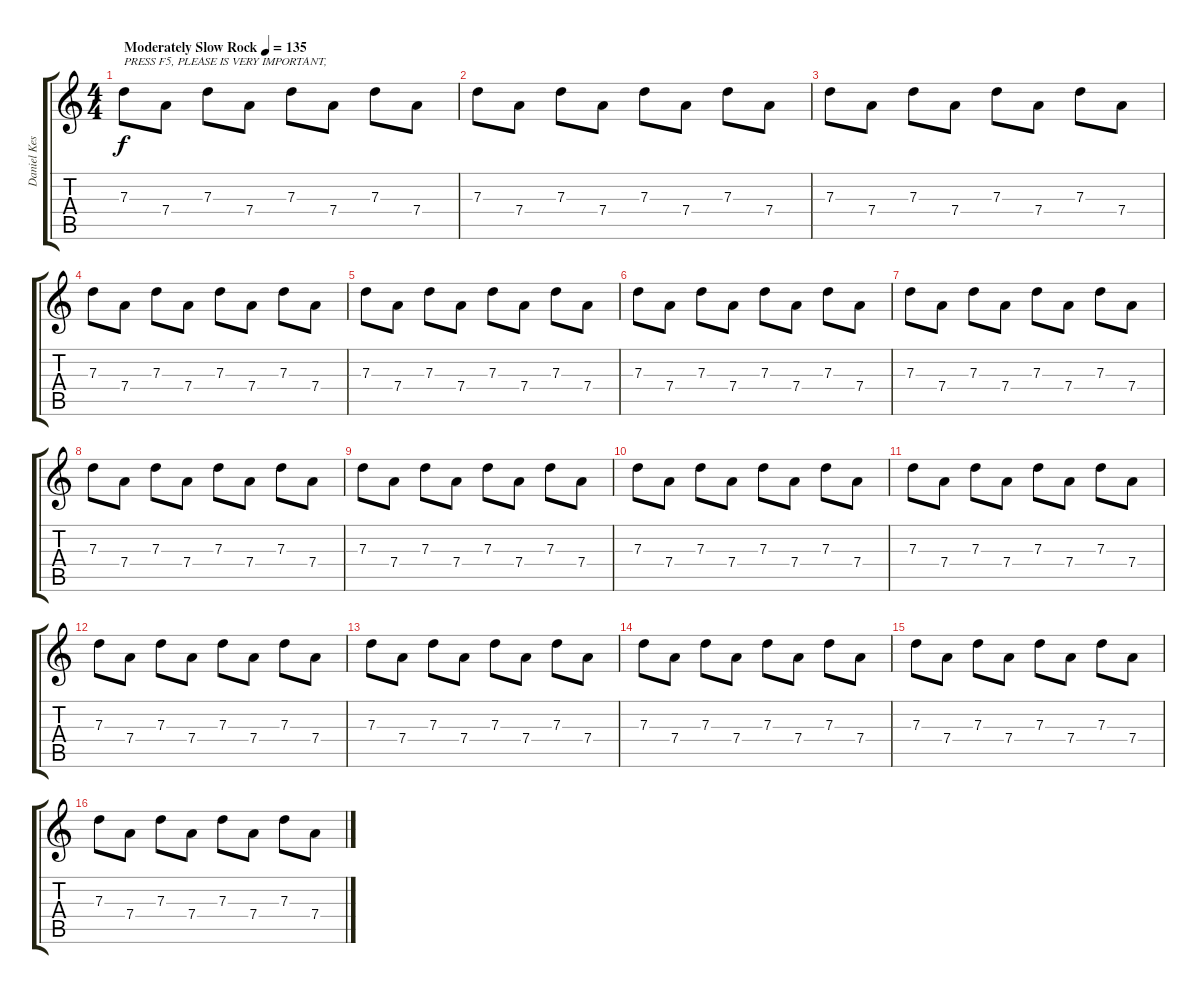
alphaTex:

\track ("Daniel Kessler" "Daniel Kes") {instrument overdrivenguitar}
\staff {score tabs}
\tuning (E4 B3 G3 D3 A2 E2) {hide}
\ts (4 4)
\tempo (135 "Moderately Slow Rock")
\clef g2
\ks c
7.3.8{txt "PRESS F5, PLEASE IS VERY IMPORTANT, " dy f instrument overdrivenguitar} 7.4.8 7.3.8 7.4.8 7.3.8 7.4.8 7.3.8 7.4.8 |
7.3.8 7.4.8 7.3.8 7.4.8 7.3.8 7.4.8 7.3.8 7.4.8 |
7.3.8 7.4.8 7.3.8 7.4.8 7.3.8 7.4.8 7.3.8 7.4.8 |
7.3.8 7.4.8 7.3.8 7.4.8 7.3.8 7.4.8 7.3.8 7.4.8 |
7.3.8 7.4.8 7.3.8 7.4.8 7.3.8 7.4.8 7.3.8 7.4.8 |
7.3.8 7.4.8 7.3.8 7.4.8 7.3.8 7.4.8 7.3.8 7.4.8 |
7.3.8 7.4.8 7.3.8 7.4.8 7.3.8 7.4.8 7.3.8 7.4.8 |
7.3.8 7.4.8 7.3.8 7.4.8 7.3.8 7.4.8 7.3.8 7.4.8 |
7.3.8 7.4.8 7.3.8 7.4.8 7.3.8 7.4.8 7.3.8 7.4.8 |
7.3.8 7.4.8 7.3.8 7.4.8 7.3.8 7.4.8 7.3.8 7.4.8 |
7.3.8 7.4.8 7.3.8 7.4.8 7.3.8 7.4.8 7.3.8 7.4.8 |
7.3.8 7.4.8 7.3.8 7.4.8 7.3.8 7.4.8 7.3.8 7.4.8 |
7.3.8 7.4.8 7.3.8 7.4.8 7.3.8 7.4.8 7.3.8 7.4.8 |
7.3.8 7.4.8 7.3.8 7.4.8 7.3.8 7.4.8 7.3.8 7.4.8 |
7.3.8 7.4.8 7.3.8 7.4.8 7.3.8 7.4.8 7.3.8 7.4.8 |
7.3.8 7.4.8 7.3.8 7.4.8 7.3.8 7.4.8 7.3.8 7.4.8
